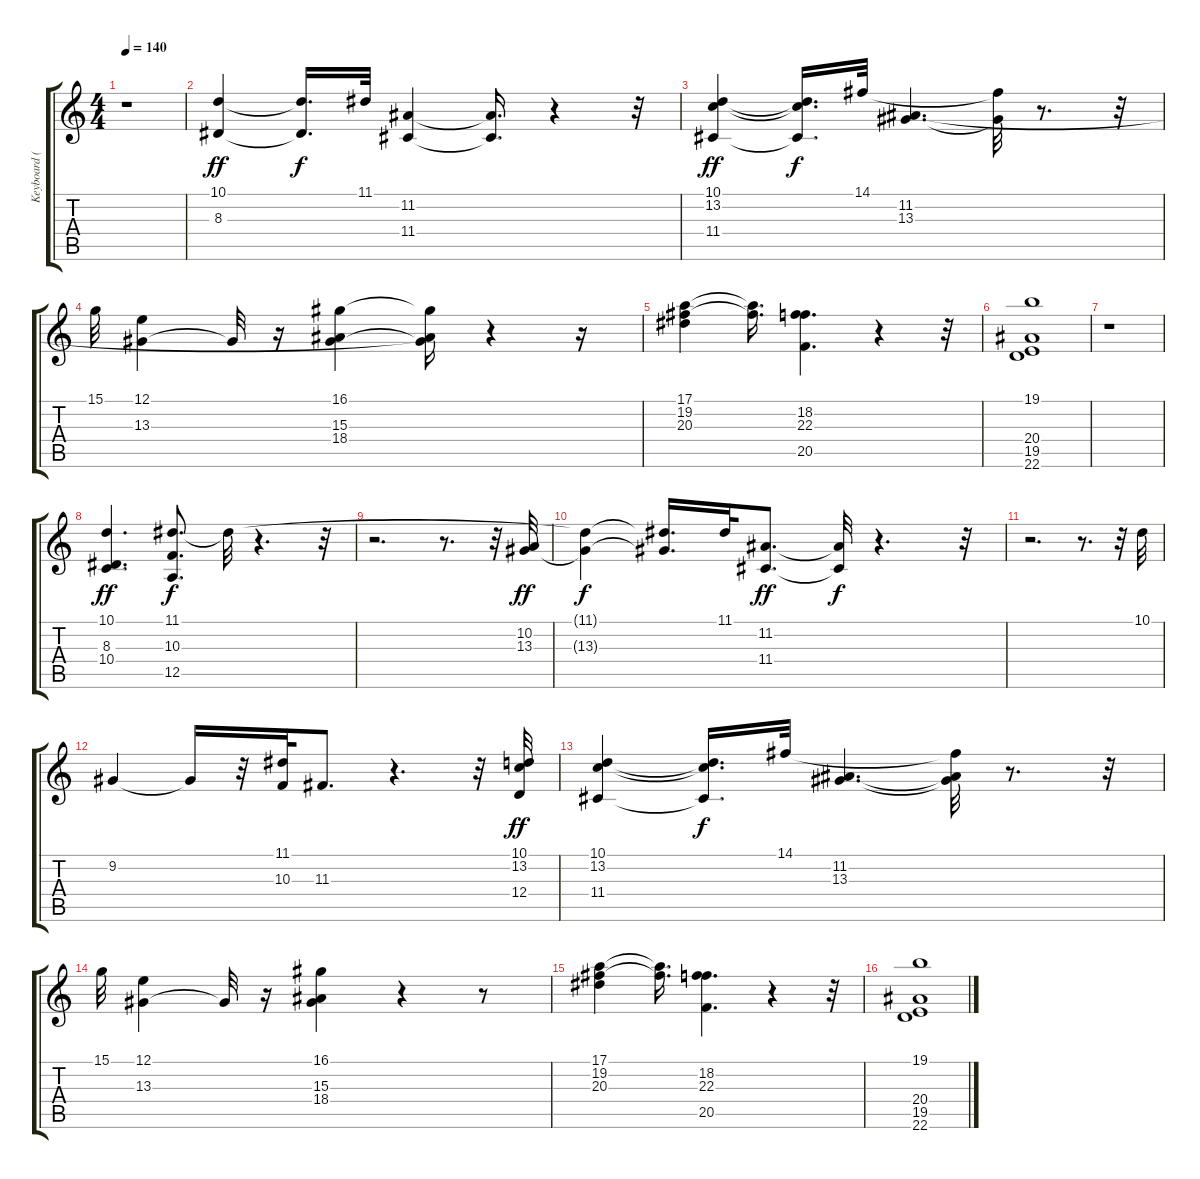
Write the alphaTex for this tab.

\track ("Keyboard (right hand)" "Keyboard (") {instrument stringensemble1}
\staff {score tabs}
\tuning (E4 B3 G3 D3 A2 E2) {hide}
\ts (4 4)
\tempo 140
\clef g2
\ks c
r.1{dy f} |
(10.1 8.3).4{dy ff} (10.1{t} 8.3{t}).16{d dy f} 11.1.32 (11.2 11.4).4 (11.2{t} 11.4{t}).16{d} r.4 r.32 |
(10.1 13.2 11.4).4{dy ff} (10.1{t} 13.2{t} 11.4{t}).16{d dy f} 14.1.32 (11.2 13.3).4{d} (14.1{t} 13.3{t}).32 r.8{d} r.32 |
15.1.32 (12.1 13.3).4 13.3{t}.32 r.16 (16.1 15.3 18.4).4 (16.1{t} 11.2{t} 18.4{t}).16 r.4 r.16 |
(17.1 19.2 20.3).4 (17.1{t} 19.2{t}).16{d} (18.2 22.3 20.5).4{d} r.4 r.32 |
(19.1 20.4 19.5 22.6).1 |
r.1 |
(10.1 8.3 10.4).4{d dy ff} (11.1 10.3 12.5).8{d dy f} 11.1{t}.32 r.4{d} r.32 |
r.2{d} r.8{d} r.32 (10.2 13.3).32{dy ff} |
(11.1{t} 13.3{t}).4{dy f} (11.1{t} 13.3{t}).16{d} 11.1.32 (11.2 11.4).8{d dy ff} (11.2{t} 11.4{t}).32{dy f} r.4{d} r.32 |
r.2{d} r.8{d} r.32 10.1.32 |
9.2.4 9.2{t}.16 r.32 (11.1 10.3).32 11.3.8{d} r.4{d} r.32 (10.1 13.2 12.4).32{dy ff} |
(10.1 13.2 11.4).4 (10.1{t} 13.2{t} 11.4{t}).16{d dy f} 14.1.32 (11.2 13.3).4{d} (14.1{t} 11.2{t} 13.3{t}).32 r.8{d} r.32 |
15.1.32 (12.1 13.3).4 13.3{t}.32 r.16 (16.1 15.3 18.4).4 r.4 r.8 |
(17.1 19.2 20.3).4 (17.1{t} 19.2{t}).16{d} (18.2 22.3 20.5).4{d} r.4 r.32 |
(19.1 20.4 19.5 22.6).1
